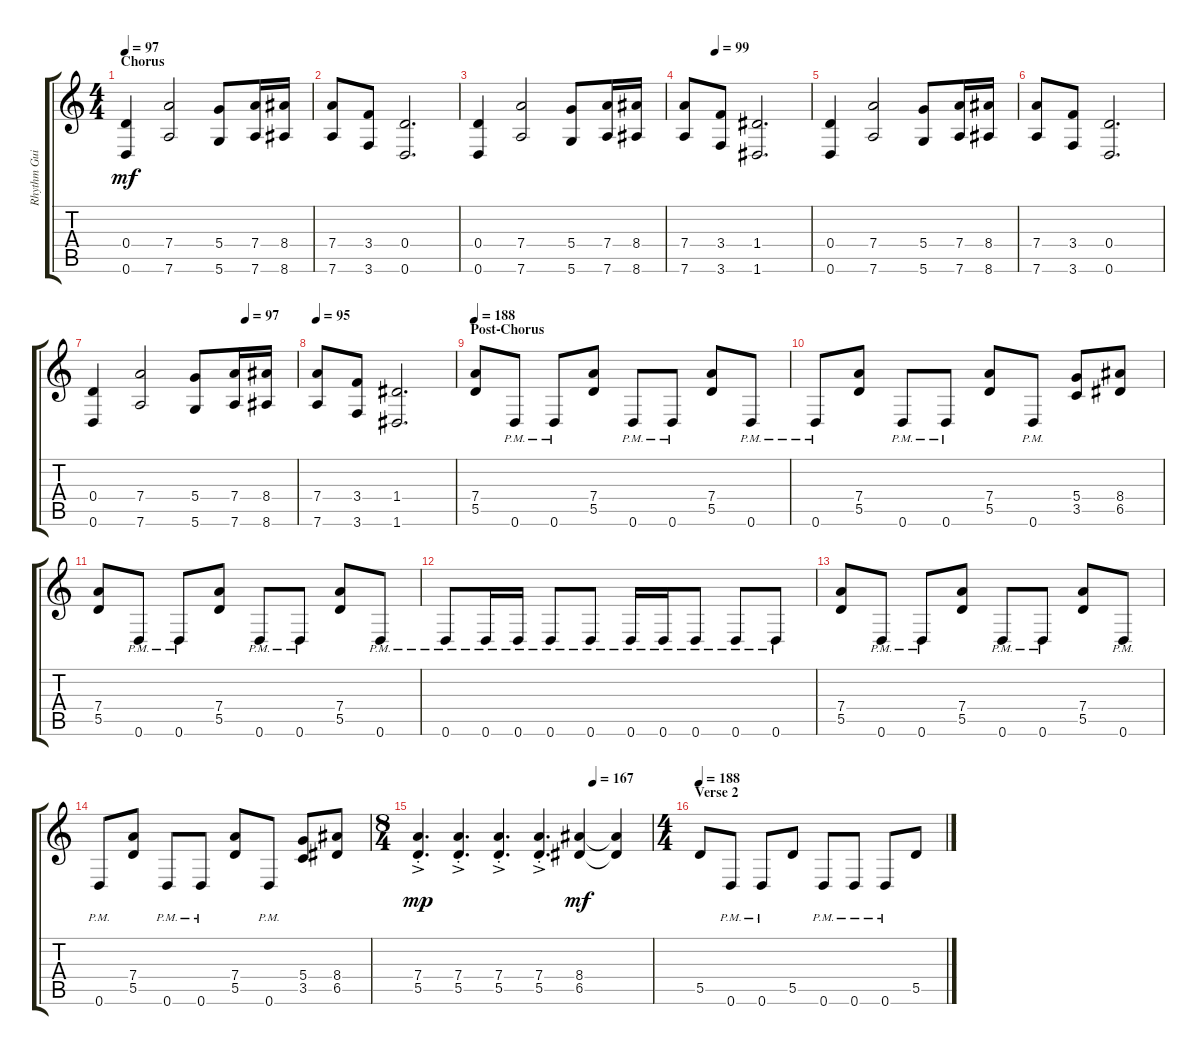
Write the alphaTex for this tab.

\track ("Rhythm Guitar" "Rhythm Gui") {instrument distortionguitar}
\staff {score tabs}
\tuning (E4 B3 G3 D3 A2 D2) {hide}
\ts (4 4)
\section ("" "Chorus")
\tempo 97
\clef g2
\ks c
(0.4 0.6).4{dy mf} (7.4 7.6).2 (5.4 5.6).8 (7.4 7.6).16 (8.4 8.6).16 |
(7.4 7.6).8 (3.4 3.6).8 (0.4 0.6).2{d} |
(0.4 0.6).4 (7.4 7.6).2 (5.4 5.6).8 (7.4 7.6).16 (8.4 8.6).16 |
\tempo (99 0.25)
(7.4 7.6).8 (3.4 3.6).8 (1.4 1.6).2{d} |
(0.4 0.6).4 (7.4 7.6).2 (5.4 5.6).8 (7.4 7.6).16 (8.4 8.6).16 |
(7.4 7.6).8 (3.4 3.6).8 (0.4 0.6).2{d} |
\tempo (97 0.75)
(0.4 0.6).4 (7.4 7.6).2 (5.4 5.6).8 (7.4 7.6).16 (8.4 8.6).16 |
\tempo 95
(7.4 7.6).8 (3.4 3.6).8 (1.4 1.6).2{d} |
\section ("" "Post-Chorus")
\tempo 188
(7.4 5.5).8 0.6{pm}.8 0.6{pm}.8 (7.4 5.5).8 0.6{pm}.8 0.6{pm}.8 (7.4 5.5).8 0.6{pm}.8 |
0.6{pm}.8 (7.4 5.5).8 0.6{pm}.8 0.6{pm}.8 (7.4 5.5).8 0.6{pm}.8 (5.4 3.5).8 (8.4 6.5).8 |
(7.4 5.5).8 0.6{pm}.8 0.6{pm}.8 (7.4 5.5).8 0.6{pm}.8 0.6{pm}.8 (7.4 5.5).8 0.6{pm}.8 |
0.6{pm}.8 0.6{pm}.16 0.6{pm}.16 0.6{pm}.8 0.6{pm}.8 0.6{pm}.16 0.6{pm}.16 0.6{pm}.8 0.6{pm}.8 0.6{pm}.8 |
(7.4 5.5).8 0.6{pm}.8 0.6{pm}.8 (7.4 5.5).8 0.6{pm}.8 0.6{pm}.8 (7.4 5.5).8 0.6{pm}.8 |
0.6{pm}.8 (7.4 5.5).8 0.6{pm}.8 0.6{pm}.8 (7.4 5.5).8 0.6{pm}.8 (5.4 3.5).8 (8.4 6.5).8 |
\ts (8 4)
\tempo (167 0.75)
(7.4{ac st} 5.5{ac st}).4{d dy mp} (7.4{ac st} 5.5{ac st}).4{d} (7.4{ac st} 5.5{ac st}).4{d} (7.4{ac st} 5.5{ac st}).4{d} (8.4 6.5).4{dy mf} (8.4{t} 6.5{t}).4 |
\ts (4 4)
\section ("" "Verse 2")
\tempo 188
5.5.8 0.6{pm}.8 0.6{pm}.8 5.5.8 0.6{pm}.8 0.6{pm}.8 0.6{pm}.8 5.5.8
